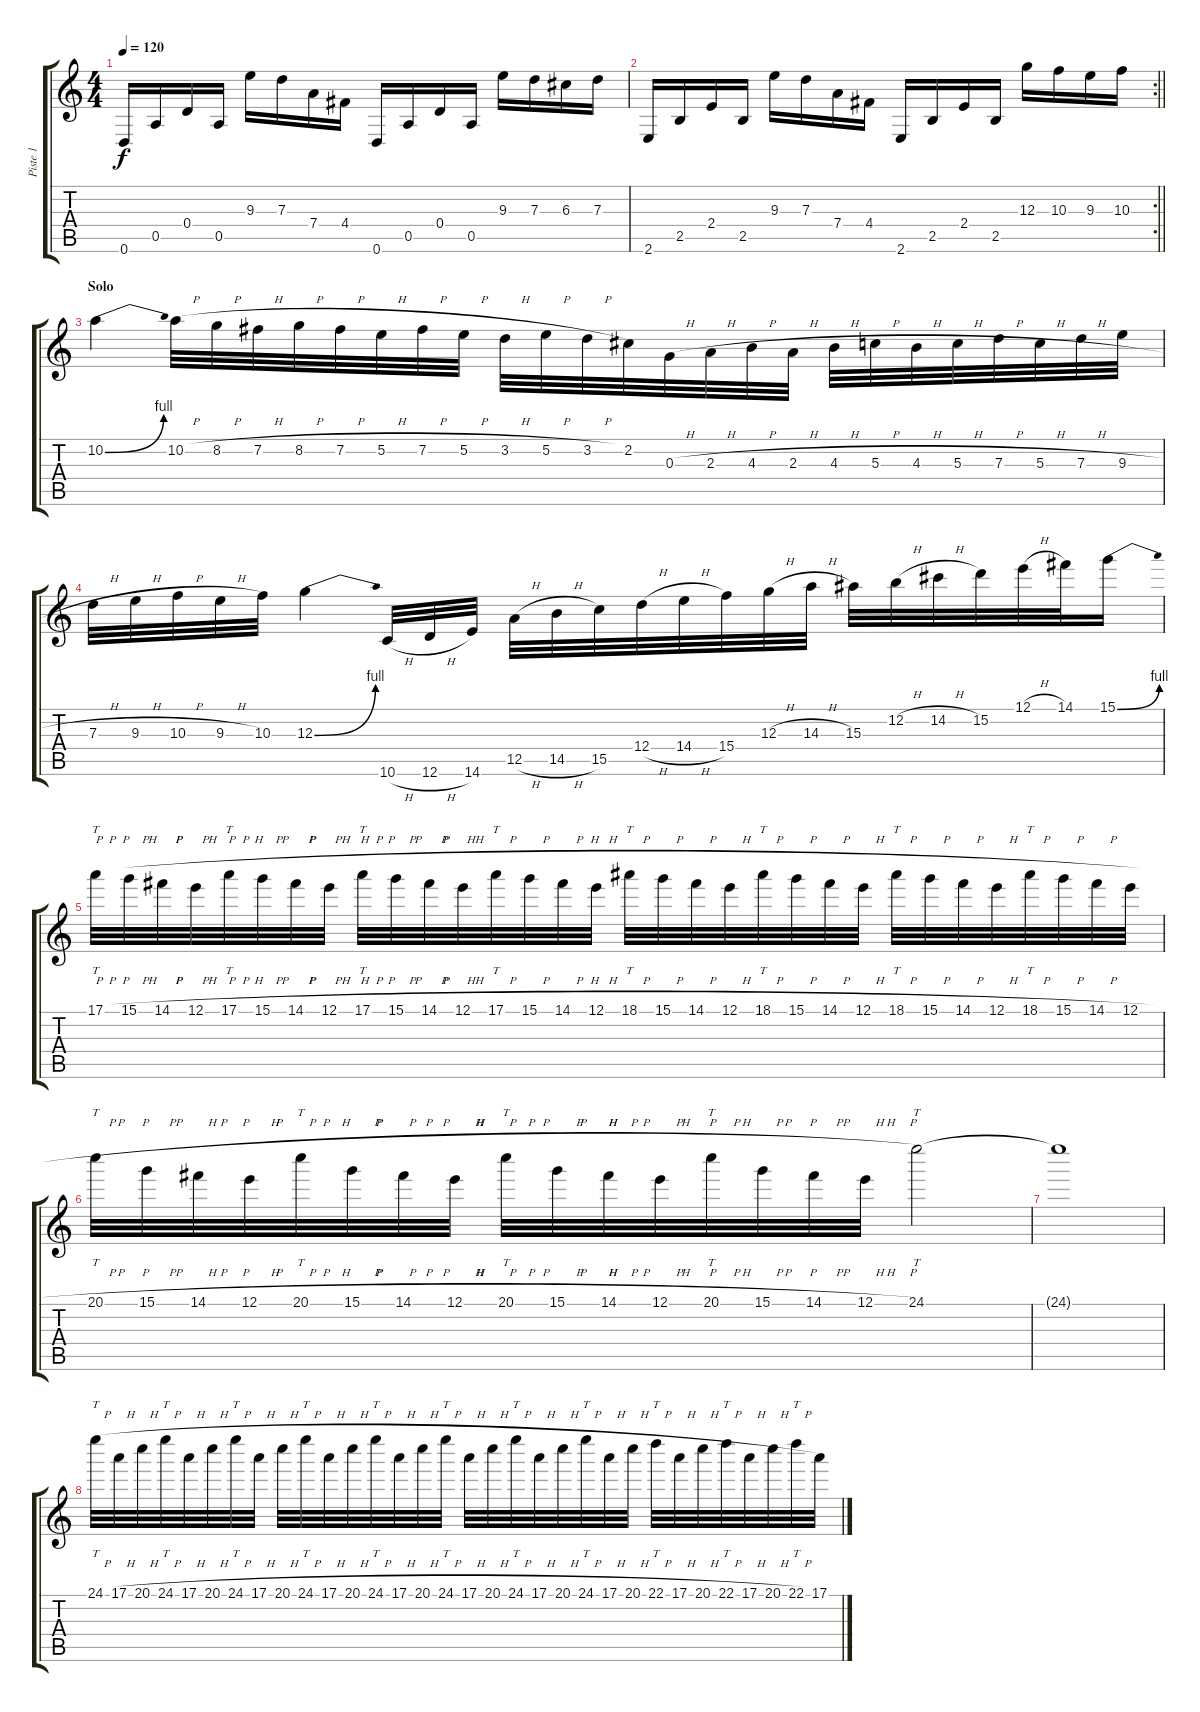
\track ("Piste 1" "Piste 1") {instrument distortionguitar}
\staff {score tabs}
\tuning (E4 B3 G3 D3 A2 D2) {hide}
\ts (4 4)
\tempo 120
\clef g2
\ks c
0.6.16{dy f} 0.5.16 0.4.16 0.5.16 9.3.16 7.3.16 7.4.16 4.4.16 0.6.16 0.5.16 0.4.16 0.5.16 9.3.16 7.3.16 6.3.16 7.3.16 |
\rc 2
\barLineRight lightlight
2.6.16 2.5.16 2.4.16 2.5.16 9.3.16 7.3.16 7.4.16 4.4.16 2.6.16 2.5.16 2.4.16 2.5.16 12.3.16 10.3.16 9.3.16 10.3.16 |
\section ("" "Solo")
10.2{be (bend 0 0 60 4)}.4 10.2{h}.32 8.2{h}.32 7.2{h}.32 8.2{h}.32 7.2{h}.32 5.2{h}.32 7.2{h}.32 5.2{h}.32 3.2{h}.32 5.2{h}.32 3.2{h}.32 2.2.32 0.3{h}.32 2.3{h}.32 4.3{h}.32 2.3{h}.32 4.3{h}.32 5.3{h}.32 4.3{h}.32 5.3{h}.32 7.3{h}.32 5.3{h}.32 7.3{h}.32 9.3{h}.32 |
7.3{h}.32 9.3{h}.32 10.3{h}.32 9.3{h}.32 10.3.32 12.3{be (bend 0 0 60 4)}.4 10.6{h}.32 12.6{h}.32 14.6.32 12.5{h}.32 14.5{h}.32 15.5.32 12.4{h}.32 14.4{h}.32 15.4.32 12.3{h}.32 14.3{h}.32 15.3.32 12.2{h}.32 14.2{h}.32 15.2.32 12.1{h}.32 14.1.32 15.1{be (bend 0 0 60 4)}.16 |
17.1{h}.32{tt} 15.1{h}.32 14.1{h}.32 12.1{h}.32 17.1{h}.32{tt} 15.1{h}.32 14.1{h}.32 12.1{h}.32 17.1{h}.32{tt} 15.1{h}.32 14.1{h}.32 12.1{h}.32 17.1{h}.32{tt} 15.1{h}.32 14.1{h}.32 12.1{h}.32 18.1{h}.32{tt} 15.1{h}.32 14.1{h}.32 12.1{h}.32 18.1{h}.32{tt} 15.1{h}.32 14.1{h}.32 12.1{h}.32 18.1{h}.32{tt} 15.1{h}.32 14.1{h}.32 12.1{h}.32 18.1{h}.32{tt} 15.1{h}.32 14.1{h}.32 12.1{h}.32 |
20.1{h}.32{tt} 15.1{h}.32 14.1{h}.32 12.1{h}.32 20.1{h}.32{tt} 15.1{h}.32 14.1{h}.32 12.1{h}.32 20.1{h}.32{tt} 15.1{h}.32 14.1{h}.32 12.1{h}.32 20.1{h}.32{tt} 15.1{h}.32 14.1{h}.32 12.1{h}.32 24.1.2{tt} |
24.1{t}.1{volume 0} |
24.1{h}.32{tt volume 16} 17.1{h}.32 20.1{h}.32 24.1{h}.32{tt} 17.1{h}.32 20.1{h}.32 24.1{h}.32{tt} 17.1{h}.32 20.1{h}.32 24.1{h}.32{tt} 17.1{h}.32 20.1{h}.32 24.1{h}.32{tt} 17.1{h}.32 20.1{h}.32 24.1{h}.32{tt} 17.1{h}.32 20.1{h}.32 24.1{h}.32{tt} 17.1{h}.32 20.1{h}.32 24.1{h}.32{tt} 17.1{h}.32 20.1{h}.32 22.1{h}.32{tt} 17.1{h}.32 20.1{h}.32 22.1{h}.32{tt} 17.1{h}.32 20.1{h}.32 22.1{h}.32{tt} 17.1{h}.32
